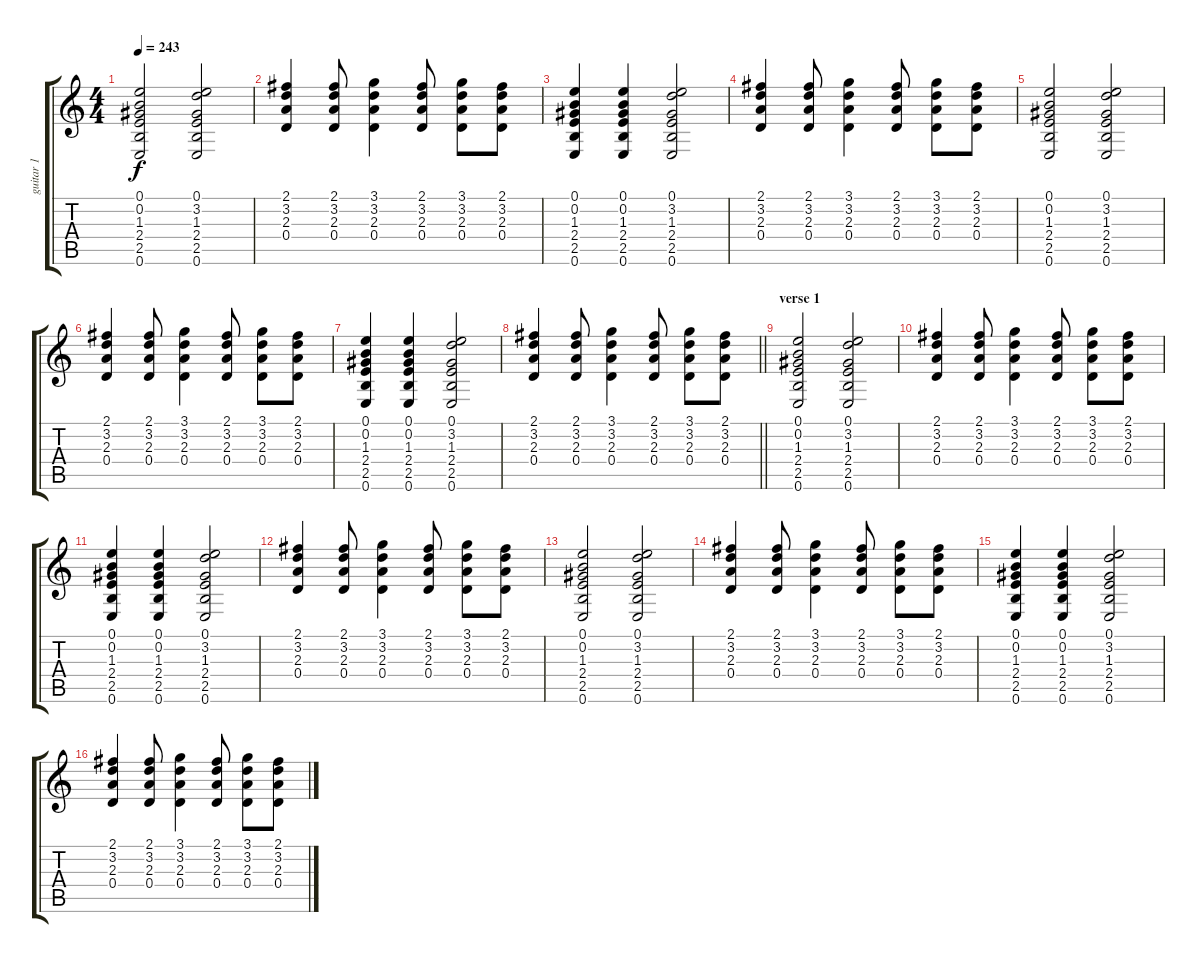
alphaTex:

\track ("guitar 1" "guitar 1") {instrument electricguitarclean}
\staff {score tabs}
\tuning (E4 B3 G3 D3 A2 E2) {hide}
\ts (4 4)
\tempo 243
\clef g2
\ks c
(0.1 0.2 1.3 2.4 2.5 0.6).2{dy f} (0.1 3.2 1.3 2.4 2.5 0.6).2 |
(2.1 3.2 2.3 0.4).4 (2.1 3.2 2.3 0.4).8 (3.1 3.2 2.3 0.4).4 (2.1 3.2 2.3 0.4).8 (3.1 3.2 2.3 0.4).8 (2.1 3.2 2.3 0.4).8 |
(0.1 0.2 1.3 2.4 2.5 0.6).4 (0.1 0.2 1.3 2.4 2.5 0.6).4 (0.1 3.2 1.3 2.4 2.5 0.6).2 |
(2.1 3.2 2.3 0.4).4 (2.1 3.2 2.3 0.4).8 (3.1 3.2 2.3 0.4).4 (2.1 3.2 2.3 0.4).8 (3.1 3.2 2.3 0.4).8 (2.1 3.2 2.3 0.4).8 |
(0.1 0.2 1.3 2.4 2.5 0.6).2 (0.1 3.2 1.3 2.4 2.5 0.6).2 |
(2.1 3.2 2.3 0.4).4 (2.1 3.2 2.3 0.4).8 (3.1 3.2 2.3 0.4).4 (2.1 3.2 2.3 0.4).8 (3.1 3.2 2.3 0.4).8 (2.1 3.2 2.3 0.4).8 |
(0.1 0.2 1.3 2.4 2.5 0.6).4 (0.1 0.2 1.3 2.4 2.5 0.6).4 (0.1 3.2 1.3 2.4 2.5 0.6).2 |
\barLineRight lightlight
(2.1 3.2 2.3 0.4).4 (2.1 3.2 2.3 0.4).8 (3.1 3.2 2.3 0.4).4 (2.1 3.2 2.3 0.4).8 (3.1 3.2 2.3 0.4).8 (2.1 3.2 2.3 0.4).8 |
\section ("" "verse 1")
(0.1 0.2 1.3 2.4 2.5 0.6).2 (0.1 3.2 1.3 2.4 2.5 0.6).2 |
(2.1 3.2 2.3 0.4).4 (2.1 3.2 2.3 0.4).8 (3.1 3.2 2.3 0.4).4 (2.1 3.2 2.3 0.4).8 (3.1 3.2 2.3 0.4).8 (2.1 3.2 2.3 0.4).8 |
(0.1 0.2 1.3 2.4 2.5 0.6).4 (0.1 0.2 1.3 2.4 2.5 0.6).4 (0.1 3.2 1.3 2.4 2.5 0.6).2 |
(2.1 3.2 2.3 0.4).4 (2.1 3.2 2.3 0.4).8 (3.1 3.2 2.3 0.4).4 (2.1 3.2 2.3 0.4).8 (3.1 3.2 2.3 0.4).8 (2.1 3.2 2.3 0.4).8 |
(0.1 0.2 1.3 2.4 2.5 0.6).2 (0.1 3.2 1.3 2.4 2.5 0.6).2 |
(2.1 3.2 2.3 0.4).4 (2.1 3.2 2.3 0.4).8 (3.1 3.2 2.3 0.4).4 (2.1 3.2 2.3 0.4).8 (3.1 3.2 2.3 0.4).8 (2.1 3.2 2.3 0.4).8 |
(0.1 0.2 1.3 2.4 2.5 0.6).4 (0.1 0.2 1.3 2.4 2.5 0.6).4 (0.1 3.2 1.3 2.4 2.5 0.6).2 |
(2.1 3.2 2.3 0.4).4 (2.1 3.2 2.3 0.4).8 (3.1 3.2 2.3 0.4).4 (2.1 3.2 2.3 0.4).8 (3.1 3.2 2.3 0.4).8 (2.1 3.2 2.3 0.4).8
